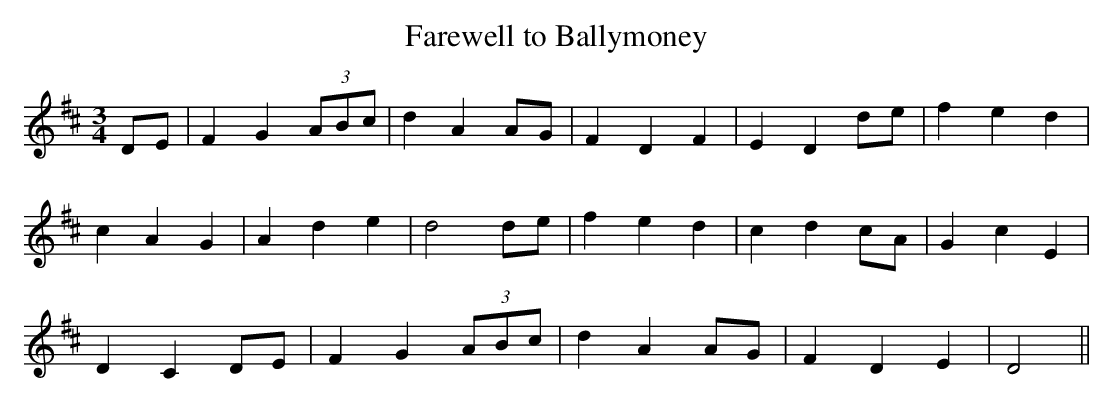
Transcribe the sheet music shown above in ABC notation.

X:1
T:Farewell to Ballymoney
M:3/4
L:1/8
K:D
DE | F2G2 (3ABc | d2A2 AG | F2D2F2 | E2D2 de | f2e2d2 |
c2A2G2 | A2d2e2 | d4 de | f2e2d2 | c2d2 cA | G2c2E2 |
D2C2 DE | F2G2 (3ABc | d2 A2 AG | F2D2E2 | D4 ||
